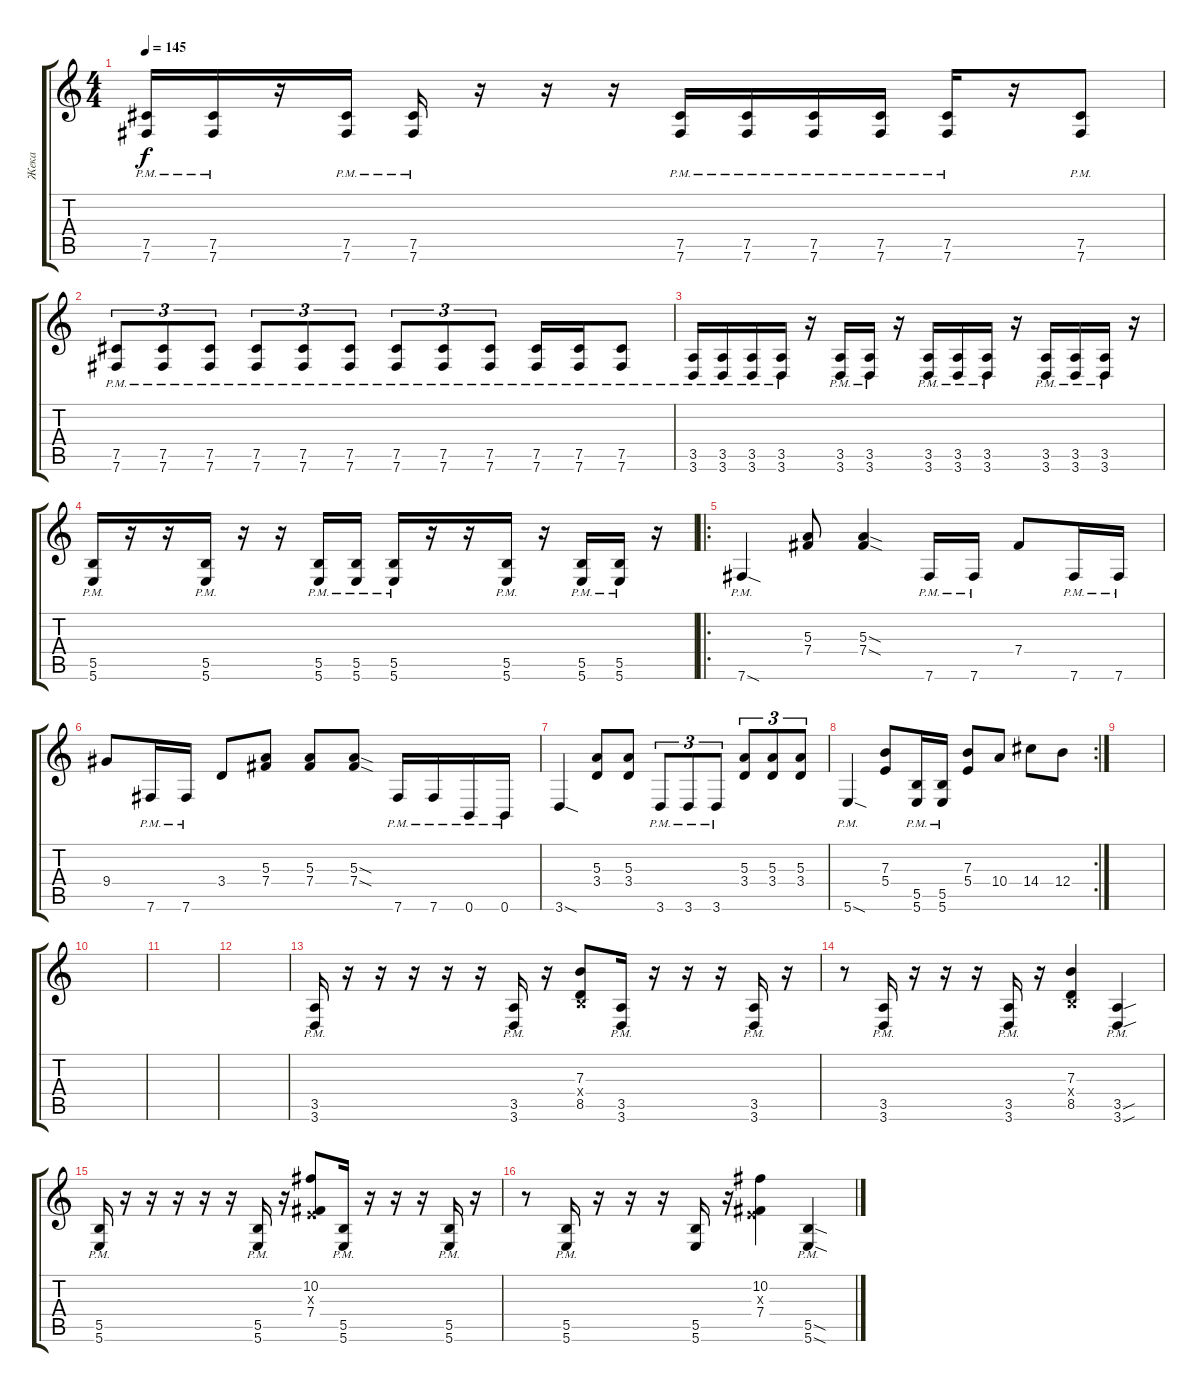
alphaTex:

\track ("Жека" "Жека") {instrument distortionguitar}
\staff {score tabs}
\tuning (Db4 Ab3 E3 B2 Gb2 B1) {hide}
\ts (4 4)
\tempo 145
\clef g2
\ks c
(7.5{pm} 7.6{pm}).16{dy f} (7.5{pm} 7.6{pm}).16 r.16 (7.5{pm} 7.6{pm}).16 (7.5{pm} 7.6{pm}).16 r.16 r.16 r.16 (7.5{pm} 7.6{pm}).16 (7.5{pm} 7.6{pm}).16 (7.5{pm} 7.6{pm}).16 (7.5{pm} 7.6{pm}).16 (7.5{pm} 7.6{pm}).16 r.16 (7.5{pm} 7.6{pm}).8 |
(7.5{pm} 7.6{pm}).8{tu (3 2)} (7.5{pm} 7.6{pm}).8{tu (3 2)} (7.5{pm} 7.6{pm}).8{tu (3 2)} (7.5{pm} 7.6{pm}).8{tu (3 2)} (7.5{pm} 7.6{pm}).8{tu (3 2)} (7.5{pm} 7.6{pm}).8{tu (3 2)} (7.5{pm} 7.6).8{tu (3 2)} (7.5{pm} 7.6{pm}).8{tu (3 2)} (7.5{pm} 7.6).8{tu (3 2)} (7.5{pm} 7.6{pm}).16 (7.5{pm} 7.6{pm}).16 (7.5{pm} 7.6{pm}).8 |
(3.5{pm} 3.6{pm}).16 (3.5{pm} 3.6{pm}).16 (3.5{pm} 3.6{pm}).16 (3.5{pm} 3.6{pm}).16 r.16 (3.5{pm} 3.6{pm}).16 (3.5{pm} 3.6{pm}).16 r.16 (3.5{pm} 3.6{pm}).16 (3.5{pm} 3.6{pm}).16 (3.5{pm} 3.6{pm}).16 r.16 (3.5{pm} 3.6{pm}).16 (3.5{pm} 3.6{pm}).16 (3.5{pm} 3.6{pm}).16 r.16 |
(5.5{pm} 5.6{pm}).16 r.16 r.16 (5.5{pm} 5.6{pm}).16 r.16 r.16 (5.5{pm} 5.6{pm}).16 (5.5{pm} 5.6{pm}).16 (5.5{pm} 5.6{pm}).16 r.16 r.16 (5.5{pm} 5.6{pm}).16 r.16 (5.5{pm} 5.6{pm}).16 (5.5{pm} 5.6{pm}).16 r.16 |
\ro
7.6{sod pm}.4 (5.3 7.4).8 (5.3{sod} 7.4{sod}).4 7.6{pm}.16 7.6{pm}.16 7.4.8 7.6{pm}.16 7.6{pm}.16 |
9.4.8 7.6{pm}.16 7.6{pm}.16 3.4.8 (5.3 7.4).8 (5.3 7.4).8 (5.3{sod} 7.4{sod}).8 7.6{pm}.16 7.6{pm}.16 0.6{pm}.16 0.6{pm}.16 |
3.6{sod}.4 (5.3 3.4).8 (5.3 3.4).8 3.6{pm}.8{tu (3 2)} 3.6{pm}.8{tu (3 2)} 3.6{pm}.8{tu (3 2)} (5.3 3.4).8{tu (3 2)} (5.3 3.4).8{tu (3 2)} (5.3 3.4).8{tu (3 2)} |
\rc 2
5.6{sod pm}.4 (7.3 5.4).8 (5.5 5.6{pm}).16 (5.5 5.6{pm}).16 (7.3 5.4).8 10.4.8 14.4.8 12.4.8 |
|
|
|
|
(3.5{pm} 3.6{pm}).16 r.16 r.16 r.16 r.16 r.16 (3.5{pm} 3.6{pm}).16 r.16 (7.3 0.4{x} 8.5).8 (3.5{pm} 3.6{pm}).16 r.16 r.16 r.16 (3.5{pm} 3.6{pm}).16 r.16 |
r.8 (3.5 3.6{pm}).16 r.16 r.16 r.16 (3.5 3.6{pm}).16 r.16 (7.3 0.4{x} 8.5).4 (3.5{sou} 3.6{sou pm}).4 |
(5.5{pm} 5.6{pm}).16 r.16 r.16 r.16 r.16 r.16 (5.5{pm} 5.6{pm}).16 r.16 (10.2 0.3{x} 7.4).8 (5.5{pm} 5.6{pm}).16 r.16 r.16 r.16 (5.5{pm} 5.6{pm}).16 r.16 |
r.8 (5.5 5.6{pm}).16 r.16 r.16 r.16 (5.5 5.6).16 r.16 (10.2 0.3{x} 7.4).4 (5.5{sod} 5.6{sod pm}).4
